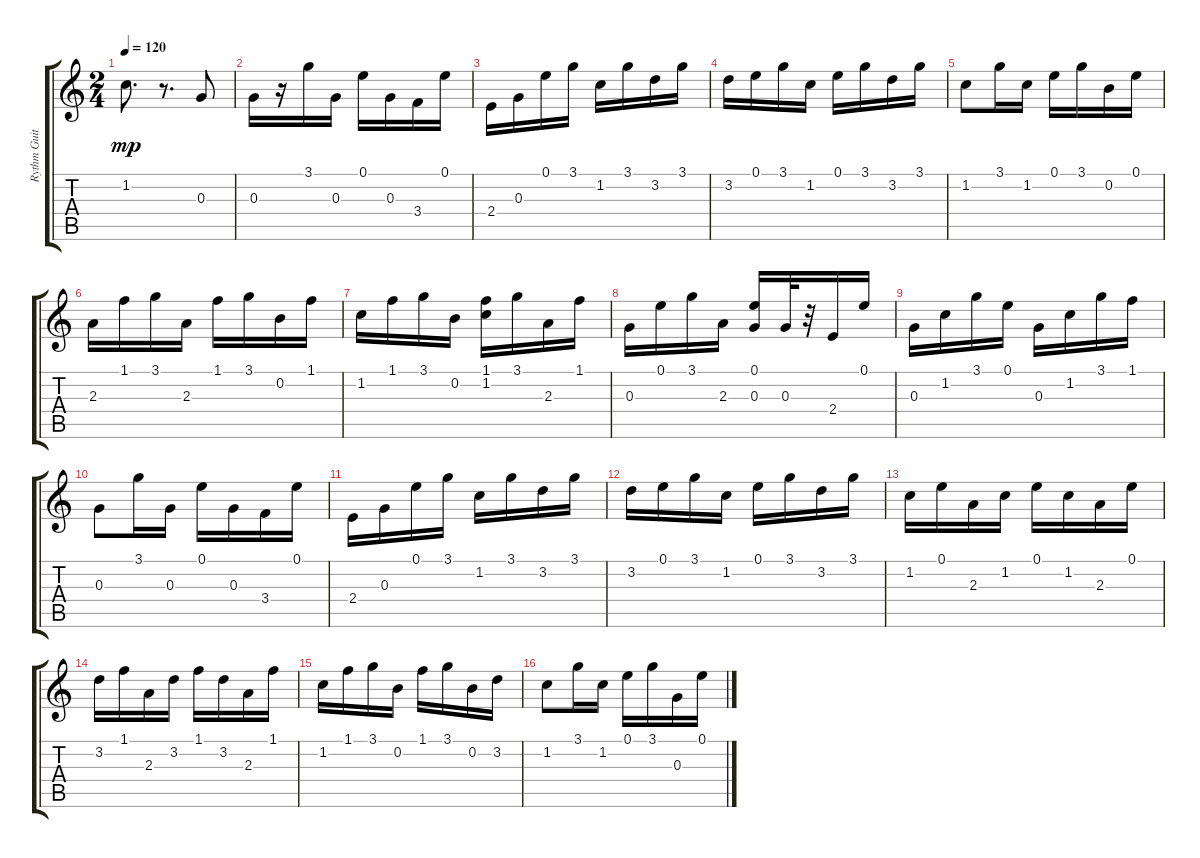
\track ("Rythm Guitar/Banjo 3" "Rythm Guit") {instrument banjo}
\staff {score tabs}
\tuning (E4 B3 G3 D3 A2 E2) {hide}
\displaytranspose 12
\ts (2 4)
\tempo 120
\clef g2
\ks c
1.2.8{d dy mp} r.8{d} 0.3.8 |
0.3.16 r.16 3.1.16 0.3.16 0.1.16 0.3.16 3.4.16 0.1.16 |
2.4.16 0.3.16 0.1.16 3.1.16 1.2.16 3.1.16 3.2.16 3.1.16 |
3.2.16 0.1.16 3.1.16 1.2.16 0.1.16 3.1.16 3.2.16 3.1.16 |
1.2.8 3.1.16 1.2.16 0.1.16 3.1.16 0.2.16 0.1.16 |
2.3.16 1.1.16 3.1.16 2.3.16 1.1.16 3.1.16 0.2.16 1.1.16 |
1.2.16 1.1.16 3.1.16 0.2.16 (1.1 1.2).16 3.1.16 2.3.16 1.1.16 |
0.3.16 0.1.16 3.1.16 2.3.16 (0.1 0.3).16 0.3.32 r.32 2.4.16 0.1.16 |
0.3.16 1.2.16 3.1.16 0.1.16 0.3.16 1.2.16 3.1.16 1.1.16 |
0.3.8 3.1.16 0.3.16 0.1.16 0.3.16 3.4.16 0.1.16 |
2.4.16 0.3.16 0.1.16 3.1.16 1.2.16 3.1.16 3.2.16 3.1.16 |
3.2.16 0.1.16 3.1.16 1.2.16 0.1.16 3.1.16 3.2.16 3.1.16 |
1.2.16 0.1.16 2.3.16 1.2.16 0.1.16 1.2.16 2.3.16 0.1.16 |
3.2.16 1.1.16 2.3.16 3.2.16 1.1.16 3.2.16 2.3.16 1.1.16 |
1.2.16 1.1.16 3.1.16 0.2.16 1.1.16 3.1.16 0.2.16 3.2.16 |
1.2.8 3.1.16 1.2.16 0.1.16 3.1.16 0.3.16 0.1.16
